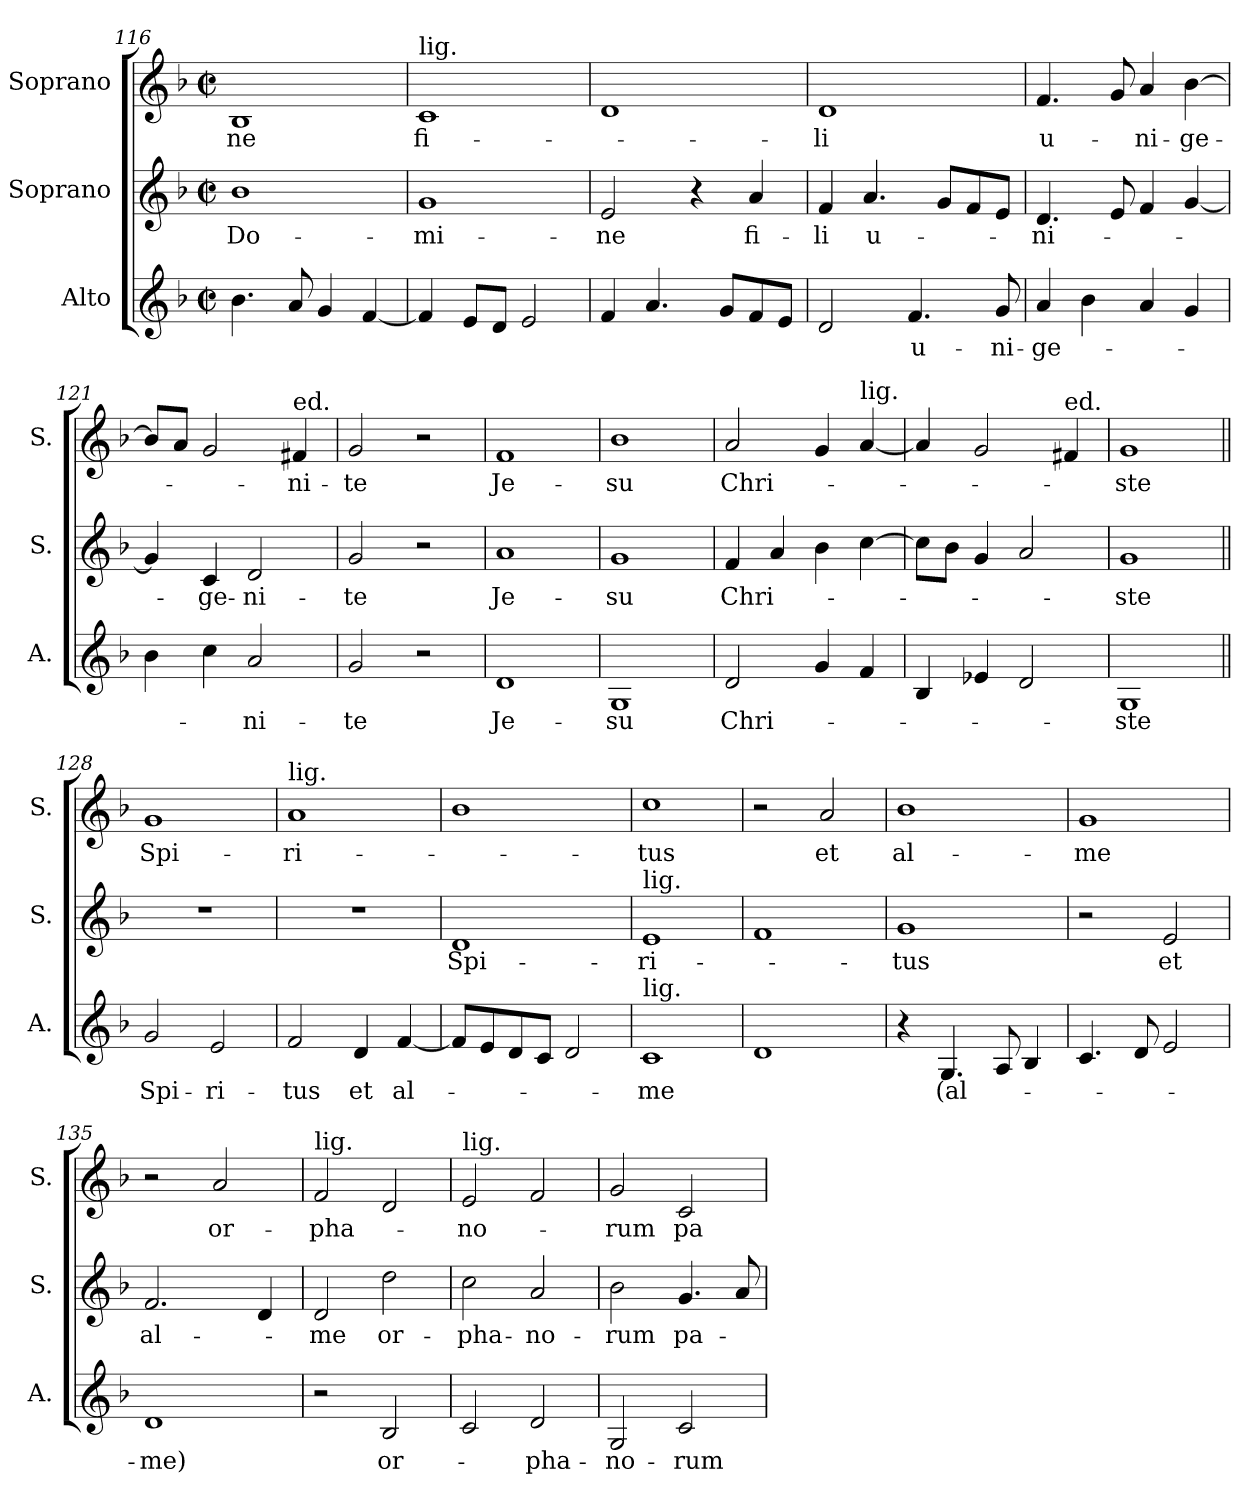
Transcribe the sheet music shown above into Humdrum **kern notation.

**kern	**text	**kern	**text	**kern	**text
*part3	*part3	*part2	*part2	*part1	*part1
*staff3	*staff3	*staff2	*staff2	*staff1	*staff1
*I"Alto	*	*I"Soprano	*	*I"Soprano	*
*I'A.	*	*I'S.	*	*I'S.	*
*clefG2	*	*clefG2	*	*clefG2	*
*k[b-]	*	*k[b-]	*	*k[b-]	*
*M2/2	*	*M2/2	*	*M2/2	*
*met(c|)	*	*met(c|)	*	*met(c|)	*
=116	=116	=116	=116	=116	=116
!	!	!	!LO:LY:b	!	!LO:LY:b
4.b-\	.	1b-	Do-	1B-	-ne
8a/	.	.	.	.	.
4g/	.	.	.	.	.
[4f/	.	.	.	.	.
=117	=117	=117	=117	=117	=117
!	!	!	!	!LO:TX:a:t=lig.	!
!	!	!	!LO:LY:b	!	!LO:LY:b
4f/]	.	1g	-mi-	1c	fi-
8e/L	.	.	.	.	.
8d/J	.	.	.	.	.
2e/	.	.	.	.	.
=118	=118	=118	=118	=118	=118
!	!	!	!LO:LY:b	!	!
4f/	.	2e/	-ne	1d	.
4.a/	.	.	.	.	.
.	.	4r	.	.	.
8g/L	.	.	.	.	.
!	!	!	!LO:LY:b	!	!
8f/	.	4a/	fi-	.	.
8e/J	.	.	.	.	.
=119	=119	=119	=119	=119	=119
!	!	!	!LO:LY:b	!	!LO:LY:b
2d/	.	4f/	-li	1d	-li
!	!	!	!LO:LY:b	!	!
.	.	4.a/	u-	.	.
!	!LO:LY:b	!	!	!	!
4.f/	u-	.	.	.	.
.	.	8g/L	.	.	.
.	.	8f/	.	.	.
!	!LO:LY:b	!	!	!	!
8g/	-ni-	8e/J	.	.	.
=120	=120	=120	=120	=120	=120
!	!LO:LY:b	!	!LO:LY:b	!	!LO:LY:b
4a/	-ge-	4.d/	-ni-	4.f/	u-
4b-\	.	.	.	.	.
.	.	8e/	.	8g/	.
!	!	!	!	!	!LO:LY:b
4a/	.	4f/	.	4a/	-ni-
!	!	!	!	!	!LO:LY:b
4g/	.	[4g/	.	[4b-\	-ge-
=121	=121	=121	=121	=121	=121
4b-\	.	4g/]	.	8b-/L]	.
.	.	.	.	8a/J	.
!	!	!	!LO:LY:b	!	!
4cc\	.	4c/	-ge-	2g/	.
!	!LO:LY:b	!	!LO:LY:b	!	!
2a/	-ni-	2d/	-ni-	.	.
!	!	!	!	!LO:TX:a:t=ed.	!
!	!	!	!	!	!LO:LY:b
.	.	.	.	4f#X/	-ni-
=122	=122	=122	=122	=122	=122
!	!LO:LY:b	!	!LO:LY:b	!	!LO:LY:b
2g/	-te	2g/	-te	2g/	-te
2r	.	2r	.	2r	.
=123	=123	=123	=123	=123	=123
!	!LO:LY:b	!	!LO:LY:b	!	!LO:LY:b
1d	Je-	1a	Je-	1f	Je-
=124	=124	=124	=124	=124	=124
!	!LO:LY:b	!	!LO:LY:b	!	!LO:LY:b
1G	-su	1g	-su	1b-	-su
=125	=125	=125	=125	=125	=125
!	!LO:LY:b	!	!LO:LY:b	!	!LO:LY:b
2d/	Chri-	4f/	Chri-	2a/	Chri-
.	.	4a/	.	.	.
4g/	.	4b-\	.	4g/	.
!	!	!	!	!LO:TX:a:t=lig.	!
4f/	.	[4cc\	.	[4a/	.
=126	=126	=126	=126	=126	=126
4B-/	.	8cc\L]	.	4a/]	.
.	.	8b-\J	.	.	.
4e-X/	.	4g/	.	2g/	.
2d/	.	2a/	.	.	.
!	!	!	!	!LO:TX:a:t=ed.	!
.	.	.	.	4f#X/	.
=127	=127	=127	=127	=127	=127
!	!LO:LY:b	!	!LO:LY:b	!	!LO:LY:b
1G	-ste	1g	-ste	1g	-ste
=128||	=128||	=128||	=128||	=128||	=128||
!	!LO:LY:b	!	!	!	!LO:LY:b
2g/	Spi-	1r	.	1g	Spi-
!	!LO:LY:b	!	!	!	!
2e/	-ri-	.	.	.	.
=129	=129	=129	=129	=129	=129
!	!	!	!	!LO:TX:a:t=lig.	!
!	!LO:LY:b	!	!	!	!LO:LY:b
2f/	-tus	1r	.	1a	-ri-
!	!LO:LY:b	!	!	!	!
4d/	et	.	.	.	.
!	!LO:LY:b	!	!	!	!
[4f/	al-	.	.	.	.
=130	=130	=130	=130	=130	=130
!	!	!	!LO:LY:b	!	!
8f/L]	.	1d	Spi-	1b-	.
8e/	.	.	.	.	.
8d/	.	.	.	.	.
8c/J	.	.	.	.	.
2d/	.	.	.	.	.
=131	=131	=131	=131	=131	=131
!	!	!LO:TX:a:t=lig.	!	!	!
!LO:TX:a:t=lig.	!	!	!	!	!
!	!LO:LY:b	!	!LO:LY:b	!	!LO:LY:b
1c	-me	1e	-ri-	1cc	-tus
=132	=132	=132	=132	=132	=132
1d	.	1f	.	2r	.
!	!	!	!	!	!LO:LY:b
.	.	.	.	2a/	et
=133	=133	=133	=133	=133	=133
!	!	!	!LO:LY:b	!	!LO:LY:b
4r	.	1g	-tus	1b-	al-
!	!LO:LY:b	!	!	!	!
4.G/	(al-	.	.	.	.
8A/	.	.	.	.	.
4B-/	.	.	.	.	.
=134	=134	=134	=134	=134	=134
!	!	!	!	!	!LO:LY:b
4.c/	.	2r	.	1g	-me
8d/	.	.	.	.	.
!	!	!	!LO:LY:b	!	!
2e/	.	2e/	et	.	.
=135	=135	=135	=135	=135	=135
!	!LO:LY:b	!	!LO:LY:b	!	!
1d	-me)	2.f/	al-	2r	.
!	!	!	!	!	!LO:LY:b
.	.	.	.	2a/	or-
.	.	4d/	.	.	.
=136	=136	=136	=136	=136	=136
!	!	!	!	!LO:TX:a:t=lig.	!
!	!	!	!LO:LY:b	!	!LO:LY:b
2r	.	2d/	-me	2f/	-pha-
!	!LO:LY:b	!	!LO:LY:b	!	!
2B-/	or-	2dd\	or-	2d/	.
=137	=137	=137	=137	=137	=137
!	!	!	!	!LO:TX:a:t=lig.	!
!	!	!	!LO:LY:b	!	!LO:LY:b
2c/	.	2cc\	-pha-	2e/	-no-
!	!LO:LY:b	!	!LO:LY:b	!	!
2d/	-pha-	2a/	-no-	2f/	.
=138	=138	=138	=138	=138	=138
!	!LO:LY:b	!	!LO:LY:b	!	!LO:LY:b
2G/	-no-	2b-\	-rum	2g/	-rum
!	!LO:LY:b	!	!LO:LY:b	!	!LO:LY:b
2c/	-rum	4.g/	pa-	2c/	pa-
.	.	8a/	.	.	.
=	=	=	=	=	=
*-	*-	*-	*-	*-	*-
